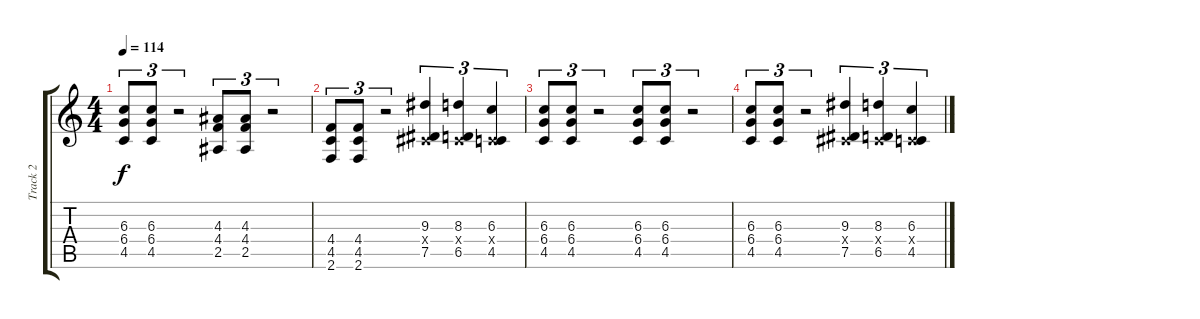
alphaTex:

\track ("Track 2" "Track 2") {instrument overdrivenguitar}
\staff {score tabs}
\tuning (Eb4 Bb3 Gb3 Db3 Ab2 Eb2) {hide}
\ts (4 4)
\tempo 114
\clef g2
\ks c
(6.3 6.4 4.5).8{tu (3 2) dy f} (6.3 6.4 4.5).8{tu (3 2)} r.2{tu (3 2)} (4.3 4.4 2.5).8{tu (3 2)} (4.3 4.4 2.5).8{tu (3 2)} r.2{tu (3 2)} |
(4.4 4.5 2.6).8{tu (3 2)} (4.4 4.5 2.6).8{tu (3 2)} r.2{tu (3 2)} (9.3 0.4{x} 7.5).4{tu (3 2)} (8.3 0.4{x} 6.5).4{tu (3 2)} (6.3 0.4{x} 4.5).4{tu (3 2)} |
(6.3 6.4 4.5).8{tu (3 2)} (6.3 6.4 4.5).8{tu (3 2)} r.2{tu (3 2)} (6.3 6.4 4.5).8{tu (3 2)} (6.3 6.4 4.5).8{tu (3 2)} r.2{tu (3 2)} |
(6.3 6.4 4.5).8{tu (3 2)} (6.3 6.4 4.5).8{tu (3 2)} r.2{tu (3 2)} (9.3 0.4{x} 7.5).4{tu (3 2)} (8.3 0.4{x} 6.5).4{tu (3 2)} (6.3 0.4{x} 4.5).4{tu (3 2)}
